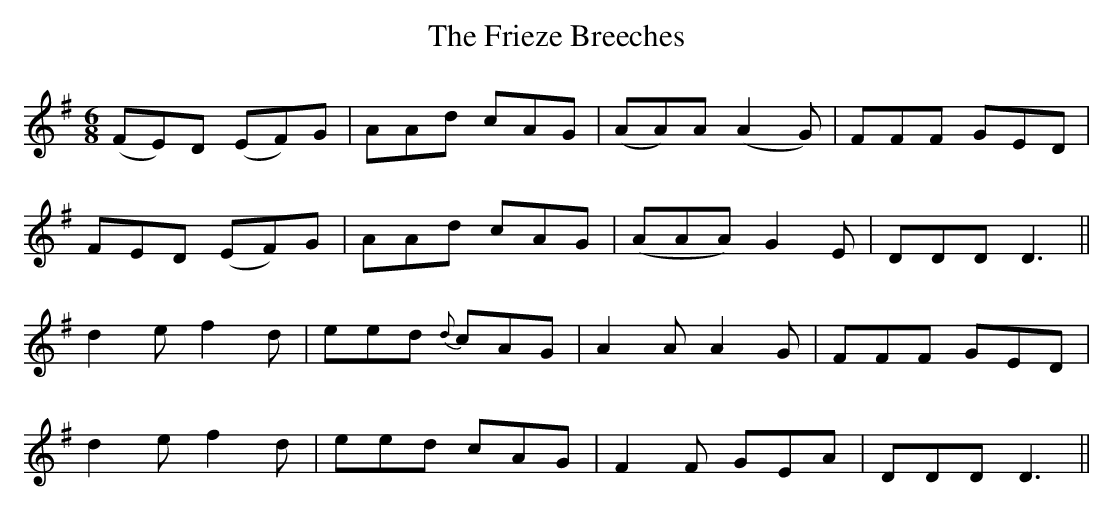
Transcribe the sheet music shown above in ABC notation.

X:1
T: The Frieze Breeches
M: 6/8
L: 1/8
K: Dmix
(FE)D (EF)G|AAd cAG|(AA)A (A2G)|FFF GED|
FED (EF)G|AAd cAG|(AAA) G2E|DDD D3 ||
d2e f2d|eed {d}cAG|A2A A2G|FFF GED|
d2e f2d|eed cAG|F2F GEA|DDD D3 ||
